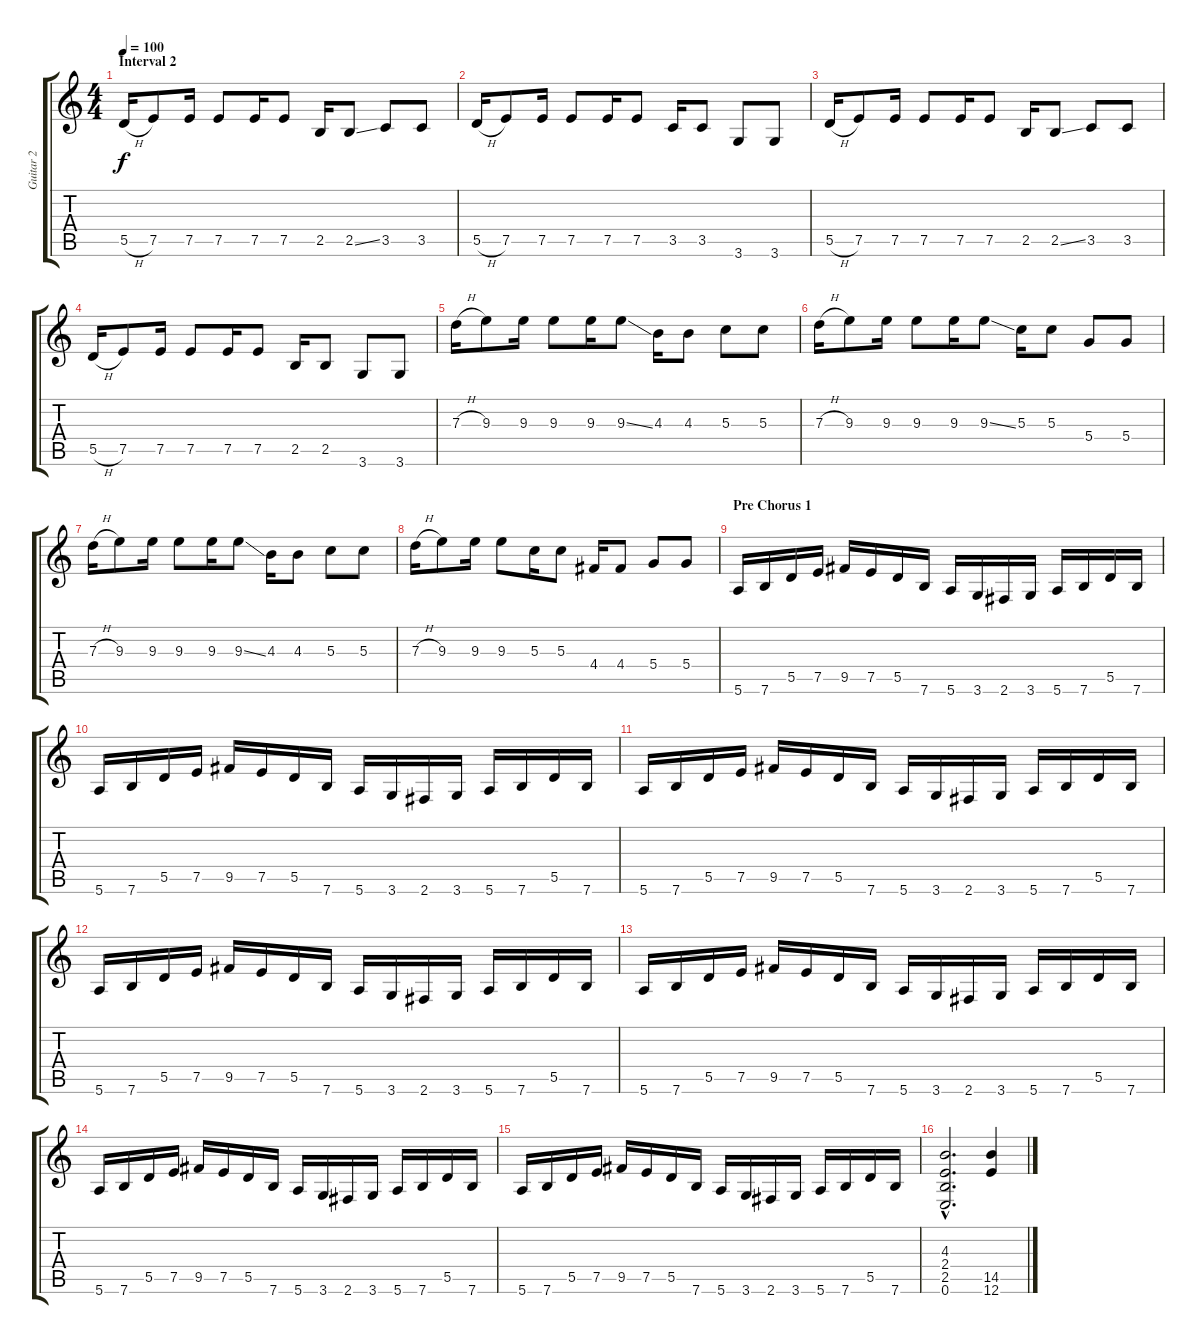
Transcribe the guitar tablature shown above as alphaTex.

\track ("Guitar 2" "Guitar 2") {instrument overdrivenguitar}
\staff {score tabs}
\tuning (E4 B3 G3 D3 A2 E2) {hide}
\ts (4 4)
\section ("" "Interval 2")
\tempo 100
\clef g2
\ks c
5.5{h}.16{dy f volume 13 instrument overdrivenguitar} 7.5.8 7.5.16 7.5.8 7.5.16 7.5.8 2.5.16 2.5{ss}.8 3.5.8 3.5.8 |
5.5{h}.16 7.5.8 7.5.16 7.5.8 7.5.16 7.5.8 3.5.16 3.5.8 3.6.8 3.6.8 |
5.5{h}.16{volume 13 instrument overdrivenguitar} 7.5.8 7.5.16 7.5.8 7.5.16 7.5.8 2.5.16 2.5{ss}.8 3.5.8 3.5.8 |
5.5{h}.16 7.5.8 7.5.16 7.5.8 7.5.16 7.5.8 2.5.16 2.5.8 3.6.8 3.6.8 |
7.3{h}.16{volume 13 instrument overdrivenguitar} 9.3.8 9.3.16 9.3.8 9.3.16 9.3{ss}.8 4.3.16 4.3.8 5.3.8 5.3.8 |
7.3{h}.16 9.3.8 9.3.16 9.3.8 9.3.16 9.3{ss}.8 5.3.16 5.3.8 5.4.8 5.4.8 |
7.3{h}.16{volume 13 instrument overdrivenguitar} 9.3.8 9.3.16 9.3.8 9.3.16 9.3{ss}.8 4.3.16 4.3.8 5.3.8 5.3.8 |
7.3{h}.16 9.3.8 9.3.16 9.3.8 5.3.16 5.3.8 4.4.16 4.4.8 5.4.8 5.4.8 |
\section ("" "Pre Chorus 1")
5.6.16 7.6.16 5.5.16 7.5.16 9.5.16 7.5.16 5.5.16 7.6.16 5.6.16 3.6.16 2.6.16 3.6.16 5.6.16 7.6.16 5.5.16 7.6.16 |
5.6.16 7.6.16 5.5.16 7.5.16 9.5.16 7.5.16 5.5.16 7.6.16 5.6.16 3.6.16 2.6.16 3.6.16 5.6.16 7.6.16 5.5.16 7.6.16 |
5.6.16 7.6.16 5.5.16 7.5.16 9.5.16 7.5.16 5.5.16 7.6.16 5.6.16 3.6.16 2.6.16 3.6.16 5.6.16 7.6.16 5.5.16 7.6.16 |
5.6.16 7.6.16 5.5.16 7.5.16 9.5.16 7.5.16 5.5.16 7.6.16 5.6.16 3.6.16 2.6.16 3.6.16 5.6.16 7.6.16 5.5.16 7.6.16 |
5.6.16 7.6.16 5.5.16 7.5.16 9.5.16 7.5.16 5.5.16 7.6.16 5.6.16 3.6.16 2.6.16 3.6.16 5.6.16 7.6.16 5.5.16 7.6.16 |
5.6.16 7.6.16 5.5.16 7.5.16 9.5.16 7.5.16 5.5.16 7.6.16 5.6.16 3.6.16 2.6.16 3.6.16 5.6.16 7.6.16 5.5.16 7.6.16 |
5.6.16 7.6.16 5.5.16 7.5.16 9.5.16 7.5.16 5.5.16 7.6.16 5.6.16 3.6.16 2.6.16 3.6.16 5.6.16 7.6.16 5.5.16 7.6.16 |
(4.3{hac} 2.4{hac} 2.5{hac} 0.6{hac}).2{d} (14.5{ss} 12.6{ss}).4
